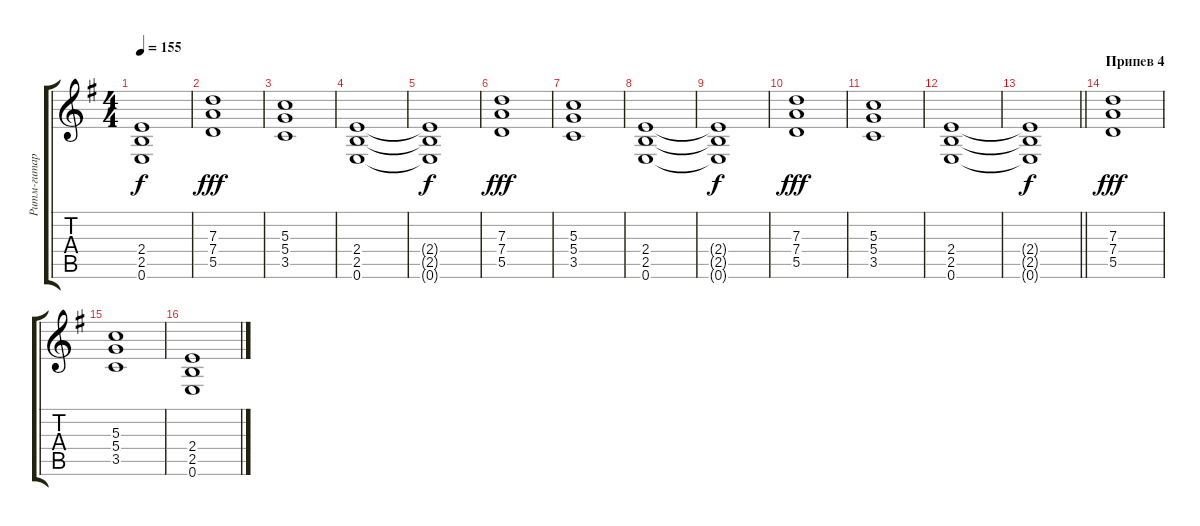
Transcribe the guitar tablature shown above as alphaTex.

\track ("Ритм-гитара" "Ритм-гитар") {instrument distortionguitar}
\staff {score tabs}
\tuning (E4 B3 G3 D3 A2 E2) {hide}
\ts (4 4)
\tempo 155
\clef g2
\ks eminor
(2.4{t} 2.5{t} 0.6{t}).1{dy f} |
(7.3 7.4 5.5).1{dy fff} |
(5.3 5.4 3.5).1 |
(2.4 2.5 0.6).1 |
(2.4{t} 2.5{t} 0.6{t}).1{dy f} |
(7.3 7.4 5.5).1{dy fff} |
(5.3 5.4 3.5).1 |
(2.4 2.5 0.6).1 |
(2.4{t} 2.5{t} 0.6{t}).1{dy f} |
(7.3 7.4 5.5).1{dy fff} |
(5.3 5.4 3.5).1 |
(2.4 2.5 0.6).1 |
\barLineRight lightlight
(2.4{t} 2.5{t} 0.6{t}).1{dy f} |
\section ("" "Припев 4")
(7.3 7.4 5.5).1{dy fff volume 13 instrument distortionguitar} |
(5.3 5.4 3.5).1 |
(2.4 2.5 0.6).1
